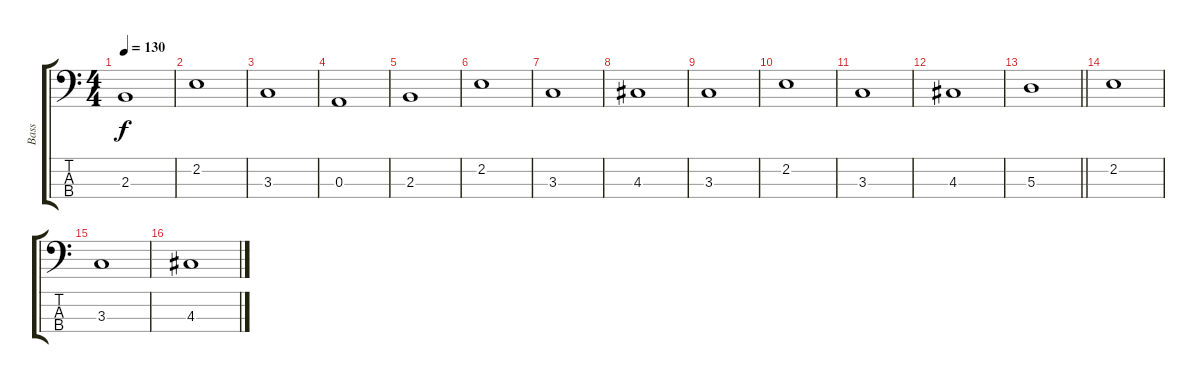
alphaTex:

\track ("Bass" "Bass") {instrument electricbassfinger}
\staff {score tabs}
\tuning (G2 D2 A1 E1) {hide}
\ts (4 4)
\tempo 130
\clef f4
\ks c
2.3.1{dy f} |
2.2.1 |
3.3.1 |
0.3.1 |
2.3.1 |
2.2.1 |
3.3.1 |
4.3.1 |
3.3.1 |
2.2.1 |
3.3.1 |
4.3.1 |
\barLineRight lightlight
5.3.1 |
2.2.1 |
3.3.1 |
4.3.1
